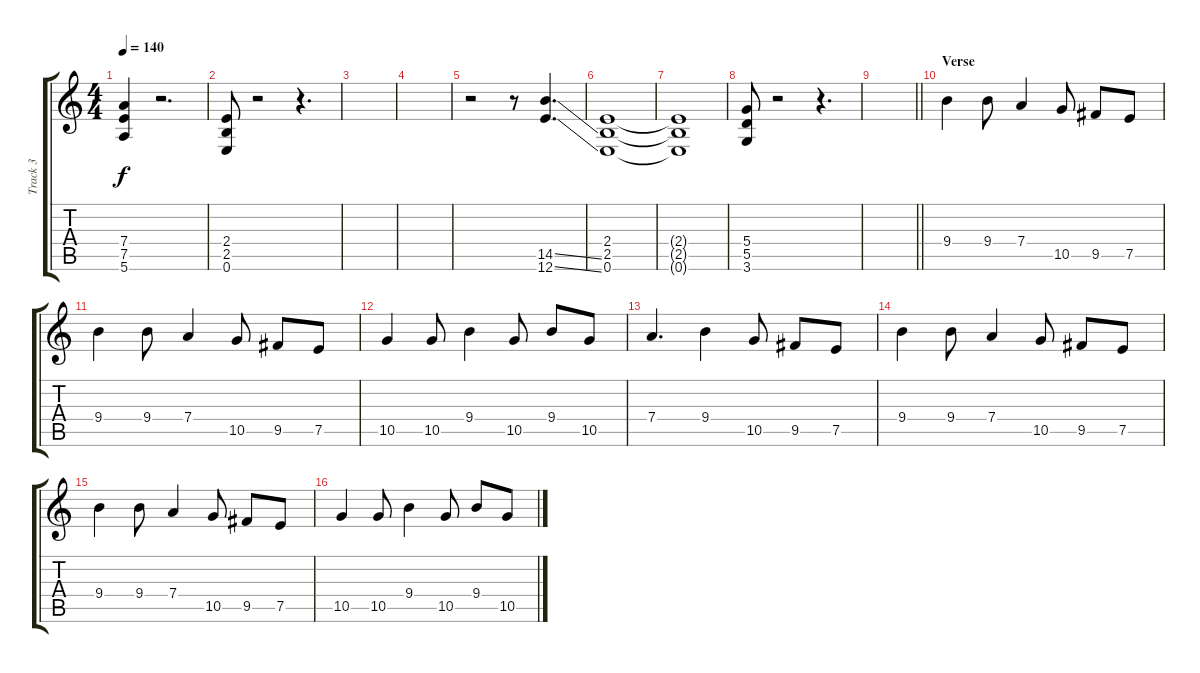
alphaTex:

\track ("Track 3" "Track 3") {instrument overdrivenguitar}
\staff {score tabs}
\tuning (E4 B3 G3 D3 A2 E2) {hide}
\ts (4 4)
\tempo 140
\clef g2
\ks c
(7.4 7.5 5.6).4{dy f} r.2{d} |
(2.4 2.5 0.6).8 r.2 r.4{d} |
|
|
r.2 r.8 (14.5{ss} 12.6{ss}).4{d} |
(2.4 2.5 0.6).1 |
(2.4{t} 2.5{t} 0.6{t}).1 |
(5.4 5.5 3.6).8 r.2 r.4{d} |
\barLineRight lightlight
|
\section ("" "Verse")
9.4.4 9.4.8 7.4.4 10.5.8 9.5.8 7.5.8 |
9.4.4 9.4.8 7.4.4 10.5.8 9.5.8 7.5.8 |
10.5.4 10.5.8 9.4.4 10.5.8 9.4.8 10.5.8 |
7.4.4{d} 9.4.4 10.5.8 9.5.8 7.5.8 |
9.4.4 9.4.8 7.4.4 10.5.8 9.5.8 7.5.8 |
9.4.4 9.4.8 7.4.4 10.5.8 9.5.8 7.5.8 |
10.5.4 10.5.8 9.4.4 10.5.8 9.4.8 10.5.8
